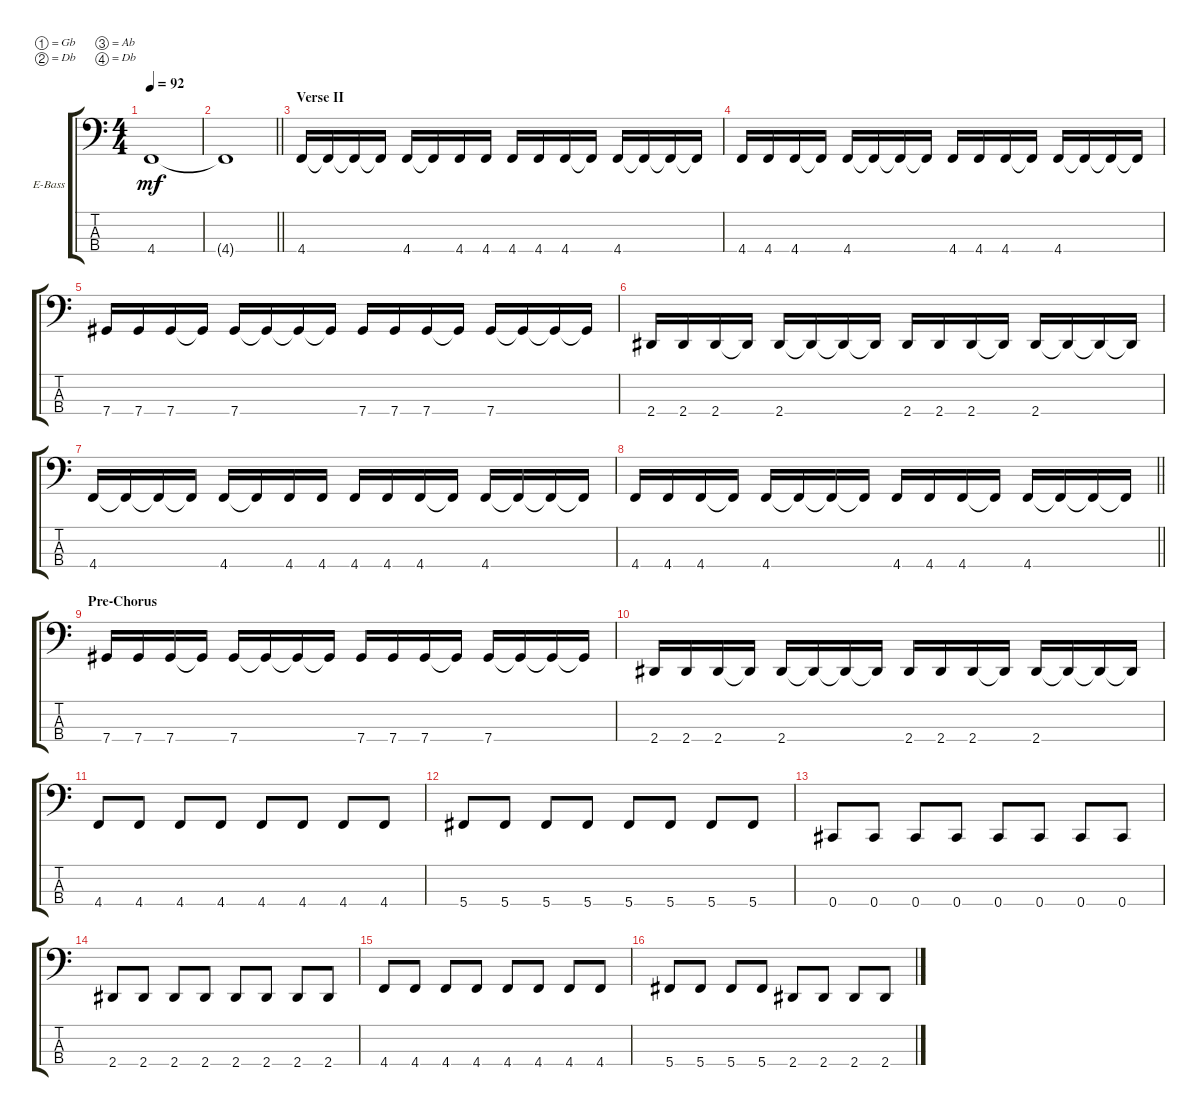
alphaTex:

\bracketExtendMode groupsimilarinstruments
\firstSystemTrackNameOrientation horizontal
\otherSystemsTrackNameOrientation horizontal
\track ("Electric Bass" "E-Bass") {instrument electricbassfinger}
\staff {score tabs}
\tuning (Gb2 Db2 Ab1 Db1)
\ts (4 4)
\tempo 92
\clef f4
\ks c
4.4{t}.1{dy mf} |
\barLineRight lightlight
4.4{t}.1 |
\section ("" "Verse II")
4.4.16 4.4{t}.16 4.4{t}.16 4.4{t}.16 4.4.16 4.4{t}.16 4.4.16 4.4.16 4.4.16 4.4.16 4.4.16 4.4{t}.16 4.4.16 4.4{t}.16 4.4{t}.16 4.4{t}.16 |
4.4.16 4.4.16 4.4.16 4.4{t}.16 4.4.16 4.4{t}.16 4.4{t}.16 4.4{t}.16 4.4.16 4.4.16 4.4.16 4.4{t}.16 4.4.16 4.4{t}.16 4.4{t}.16 4.4{t}.16 |
7.4.16 7.4.16 7.4.16 7.4{t}.16 7.4.16 7.4{t}.16 7.4{t}.16 7.4{t}.16 7.4.16 7.4.16 7.4.16 7.4{t}.16 7.4.16 7.4{t}.16 7.4{t}.16 7.4{t}.16 |
2.4.16 2.4.16 2.4.16 2.4{t}.16 2.4.16 2.4{t}.16 2.4{t}.16 2.4{t}.16 2.4.16 2.4.16 2.4.16 2.4{t}.16 2.4.16 2.4{t}.16 2.4{t}.16 2.4{t}.16 |
4.4.16 4.4{t}.16 4.4{t}.16 4.4{t}.16 4.4.16 4.4{t}.16 4.4.16 4.4.16 4.4.16 4.4.16 4.4.16 4.4{t}.16 4.4.16 4.4{t}.16 4.4{t}.16 4.4{t}.16 |
\barLineRight lightlight
4.4.16 4.4.16 4.4.16 4.4{t}.16 4.4.16 4.4{t}.16 4.4{t}.16 4.4{t}.16 4.4.16 4.4.16 4.4.16 4.4{t}.16 4.4.16 4.4{t}.16 4.4{t}.16 4.4{t}.16 |
\section ("" "Pre-Chorus")
7.4.16 7.4.16 7.4.16 7.4{t}.16 7.4.16 7.4{t}.16 7.4{t}.16 7.4{t}.16 7.4.16 7.4.16 7.4.16 7.4{t}.16 7.4.16 7.4{t}.16 7.4{t}.16 7.4{t}.16 |
2.4.16 2.4.16 2.4.16 2.4{t}.16 2.4.16 2.4{t}.16 2.4{t}.16 2.4{t}.16 2.4.16 2.4.16 2.4.16 2.4{t}.16 2.4.16 2.4{t}.16 2.4{t}.16 2.4{t}.16 |
4.4.8 4.4.8 4.4.8 4.4.8 4.4.8 4.4.8 4.4.8 4.4.8 |
5.4.8 5.4.8 5.4.8 5.4.8 5.4.8 5.4.8 5.4.8 5.4.8 |
0.4.8 0.4.8 0.4.8 0.4.8 0.4.8 0.4.8 0.4.8 0.4.8 |
2.4.8 2.4.8 2.4.8 2.4.8 2.4.8 2.4.8 2.4.8 2.4.8 |
4.4.8 4.4.8 4.4.8 4.4.8 4.4.8 4.4.8 4.4.8 4.4.8 |
5.4.8 5.4.8 5.4.8 5.4.8 2.4.8 2.4.8 2.4.8 2.4.8
